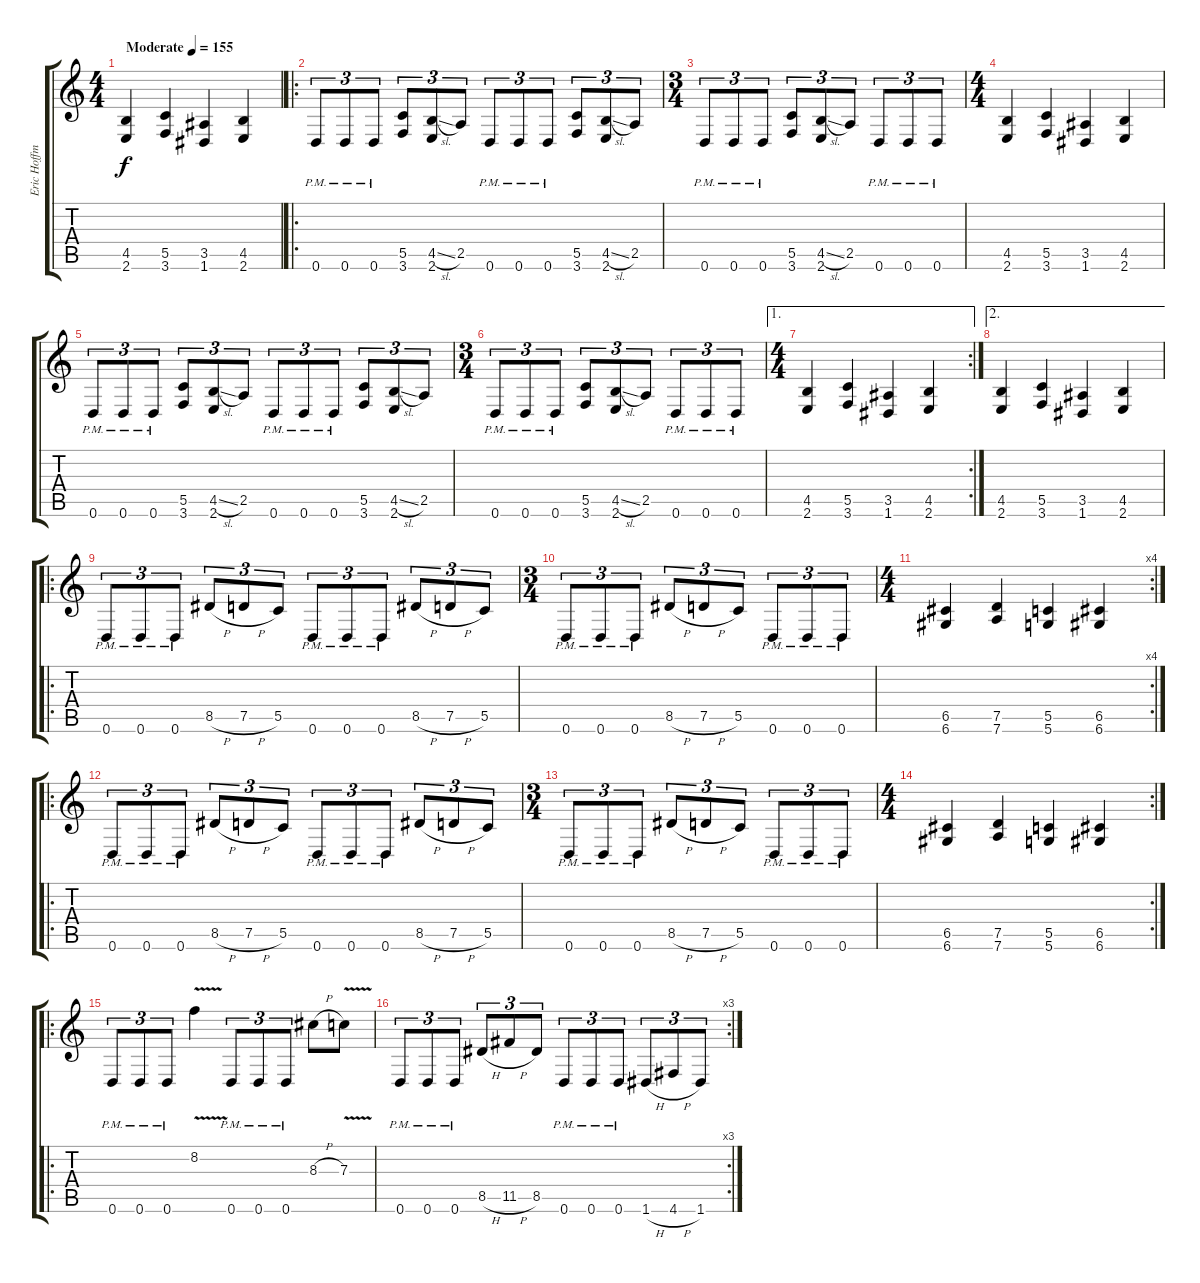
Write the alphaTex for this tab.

\track ("Eric Hoffman" "Eric Hoffm") {instrument distortionguitar}
\staff {score tabs}
\tuning (D4 A3 F3 C3 G2 D2) {hide}
\ts (4 4)
\tempo (155 "Moderate")
\clef g2
\ks c
(4.5 2.6).4{dy f instrument distortionguitar} (5.5 3.6).4 (3.5 1.6).4 (4.5 2.6).4 |
\ro
0.6{pm}.8{tu (3 2)} 0.6{pm}.8{tu (3 2)} 0.6{pm}.8{tu (3 2)} (5.5 3.6).8{tu (3 2)} (4.5{sl} 2.6).8{tu (3 2)} 2.5.8{tu (3 2)} 0.6{pm}.8{tu (3 2)} 0.6{pm}.8{tu (3 2)} 0.6{pm}.8{tu (3 2)} (5.5 3.6).8{tu (3 2)} (4.5{sl} 2.6).8{tu (3 2)} 2.5.8{tu (3 2)} |
\ts (3 4)
0.6{pm}.8{tu (3 2)} 0.6{pm}.8{tu (3 2)} 0.6{pm}.8{tu (3 2)} (5.5 3.6).8{tu (3 2)} (4.5{sl} 2.6).8{tu (3 2)} 2.5.8{tu (3 2)} 0.6{pm}.8{tu (3 2)} 0.6{pm}.8{tu (3 2)} 0.6{pm}.8{tu (3 2)} |
\ts (4 4)
(4.5 2.6).4 (5.5 3.6).4 (3.5 1.6).4 (4.5 2.6).4 |
0.6{pm}.8{tu (3 2)} 0.6{pm}.8{tu (3 2)} 0.6{pm}.8{tu (3 2)} (5.5 3.6).8{tu (3 2)} (4.5{sl} 2.6).8{tu (3 2)} 2.5.8{tu (3 2)} 0.6{pm}.8{tu (3 2)} 0.6{pm}.8{tu (3 2)} 0.6{pm}.8{tu (3 2)} (5.5 3.6).8{tu (3 2)} (4.5{sl} 2.6).8{tu (3 2)} 2.5.8{tu (3 2)} |
\ts (3 4)
0.6{pm}.8{tu (3 2)} 0.6{pm}.8{tu (3 2)} 0.6{pm}.8{tu (3 2)} (5.5 3.6).8{tu (3 2)} (4.5{sl} 2.6).8{tu (3 2)} 2.5.8{tu (3 2)} 0.6{pm}.8{tu (3 2)} 0.6{pm}.8{tu (3 2)} 0.6{pm}.8{tu (3 2)} |
\ae 1
\rc 2
\ts (4 4)
(4.5 2.6).4 (5.5 3.6).4 (3.5 1.6).4 (4.5 2.6).4 |
\ae 2
(4.5 2.6).4 (5.5 3.6).4 (3.5 1.6).4 (4.5 2.6).4 |
\ro
0.6{pm}.8{tu (3 2)} 0.6{pm}.8{tu (3 2)} 0.6{pm}.8{tu (3 2)} 8.5{h}.8{tu (3 2)} 7.5{h}.8{tu (3 2)} 5.5.8{tu (3 2)} 0.6{pm}.8{tu (3 2)} 0.6{pm}.8{tu (3 2)} 0.6{pm}.8{tu (3 2)} 8.5{h}.8{tu (3 2)} 7.5{h}.8{tu (3 2)} 5.5.8{tu (3 2)} |
\ts (3 4)
0.6{pm}.8{tu (3 2)} 0.6{pm}.8{tu (3 2)} 0.6{pm}.8{tu (3 2)} 8.5{h}.8{tu (3 2)} 7.5{h}.8{tu (3 2)} 5.5.8{tu (3 2)} 0.6{pm}.8{tu (3 2)} 0.6{pm}.8{tu (3 2)} 0.6{pm}.8{tu (3 2)} |
\rc 4
\ts (4 4)
(6.5 6.6).4 (7.5 7.6).4 (5.5 5.6).4 (6.5 6.6).4 |
\ro
0.6{pm}.8{tu (3 2)} 0.6{pm}.8{tu (3 2)} 0.6{pm}.8{tu (3 2)} 8.5{h}.8{tu (3 2)} 7.5{h}.8{tu (3 2)} 5.5.8{tu (3 2)} 0.6{pm}.8{tu (3 2)} 0.6{pm}.8{tu (3 2)} 0.6{pm}.8{tu (3 2)} 8.5{h}.8{tu (3 2)} 7.5{h}.8{tu (3 2)} 5.5.8{tu (3 2)} |
\ts (3 4)
0.6{pm}.8{tu (3 2)} 0.6{pm}.8{tu (3 2)} 0.6{pm}.8{tu (3 2)} 8.5{h}.8{tu (3 2)} 7.5{h}.8{tu (3 2)} 5.5.8{tu (3 2)} 0.6{pm}.8{tu (3 2)} 0.6{pm}.8{tu (3 2)} 0.6{pm}.8{tu (3 2)} |
\rc 2
\ts (4 4)
(6.5 6.6).4 (7.5 7.6).4 (5.5 5.6).4 (6.5 6.6).4 |
\ro
0.6{pm}.8{tu (3 2)} 0.6{pm}.8{tu (3 2)} 0.6{pm}.8{tu (3 2)} 8.2{v}.4 0.6{pm}.8{tu (3 2)} 0.6{pm}.8{tu (3 2)} 0.6{pm}.8{tu (3 2)} 8.3{h}.8 7.3{v}.8 |
\rc 3
0.6{pm}.8{tu (3 2)} 0.6{pm}.8{tu (3 2)} 0.6{pm}.8{tu (3 2)} 8.5{h}.8{tu (3 2)} 11.5{h}.8{tu (3 2)} 8.5.8{tu (3 2)} 0.6{pm}.8{tu (3 2)} 0.6{pm}.8{tu (3 2)} 0.6{pm}.8{tu (3 2)} 1.6{h}.8{tu (3 2)} 4.6{h}.8{tu (3 2)} 1.6.8{tu (3 2)}
